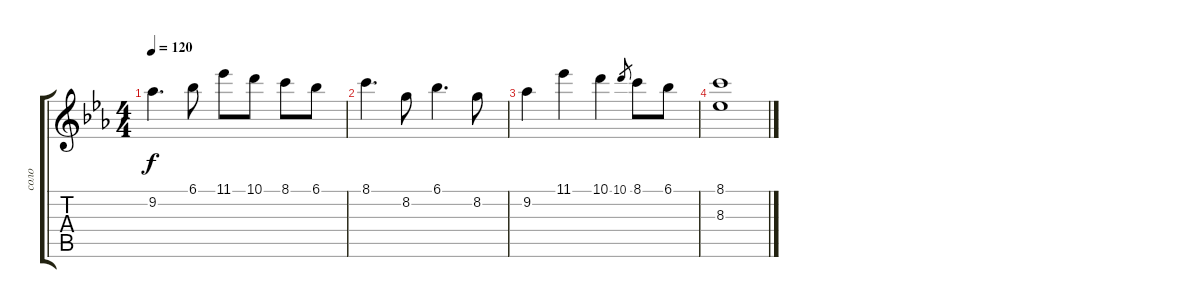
\track ("соло" "соло") {instrument acousticguitarsteel}
\staff {score tabs}
\tuning (E4 B3 G3 D3 A2 E2) {hide}
\ts (4 4)
\tempo 120
\clef g2
\ks cminor
9.2.4{d dy f} 6.1.8 11.1.8 10.1.8 8.1.8 6.1.8 |
8.1.4{d} 8.2.8 6.1.4{d} 8.2.8 |
9.2.4 11.1.4 10.1.4 10.1.8{gr} 8.1.8 6.1.8 |
(8.1 8.3).1
